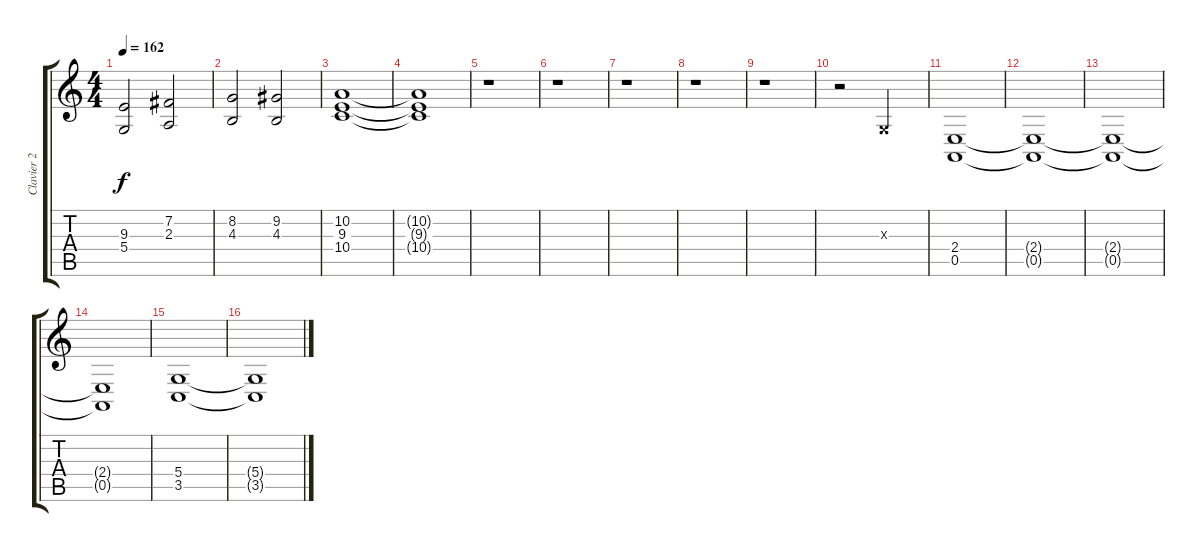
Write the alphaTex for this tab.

\track ("Clavier 2" "Clavier 2") {instrument lead2sawtooth}
\staff {score tabs}
\tuning (E4 B3 G3 D3 A2 D2) {hide}
\ts (4 4)
\tempo 162
\clef g2
\ks c
(9.3 5.4).2{dy f} (7.2 2.3).2 |
(8.2 4.3).2 (9.2 4.3).2 |
(10.2 9.3 10.4).1 |
(10.2{t} 9.3{t} 10.4{t}).1 |
r.1 |
r.1 |
r.1 |
r.1 |
r.1 |
r.2{volume 13 instrument pad3polysynth} 0.3{x}.2 |
(2.4 0.5).1 |
(2.4{t} 0.5{t}).1 |
(2.4{t} 0.5{t}).1 |
(2.4{t} 0.5{t}).1 |
(5.4 3.5).1 |
(5.4{t} 3.5{t}).1
